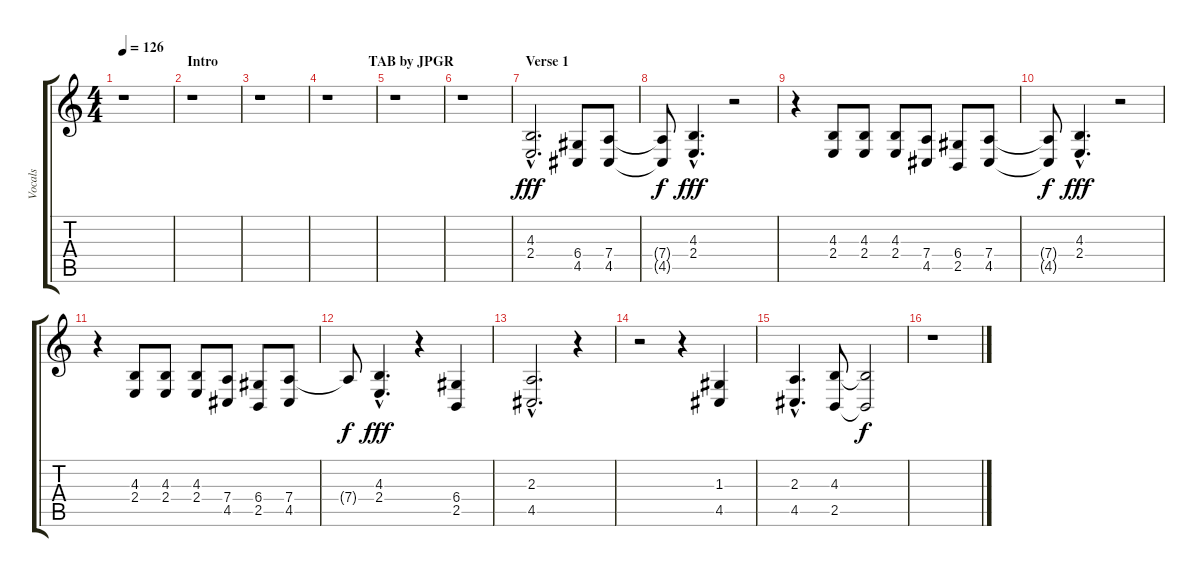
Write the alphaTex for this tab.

\track ("Vocals" "Vocals") {instrument tenorsax}
\staff {score tabs}
\tuning (E4 B3 G3 D3 A2 E2) {hide}
\ts (4 4)
\tempo 126
\clef g2
\ks c
r.1{dy fff instrument tenorsax} |
\section ("" "Intro                                           TAB by JPGR")
r.1 |
r.1 |
r.1 |
r.1 |
r.1 |
\section ("" "Verse 1")
(4.3{hac} 2.4{hac}).2{d} (6.4 4.5).8 (7.4 4.5).8 |
(7.4{t} 4.5{t}).8{dy f} (4.3{hac} 2.4{hac}).4{d dy fff} r.2 |
r.4 (4.3 2.4).8 (4.3 2.4).8 (4.3 2.4).8 (7.4 4.5).8 (6.4 2.5).8 (7.4 4.5).8 |
(7.4{t} 4.5{t}).8{dy f} (4.3{hac} 2.4{hac}).4{d dy fff} r.2 |
r.4 (4.3 2.4).8 (4.3 2.4).8 (4.3 2.4).8 (7.4 4.5).8 (6.4 2.5).8 (7.4 4.5).8 |
7.4{t}.8{dy f} (4.3{hac} 2.4{hac}).4{d dy fff} r.4 (6.4 2.5).4 |
(2.3{hac} 4.5{hac}).2{d} r.4 |
r.2 r.4 (1.3 4.5).4 |
(2.3{hac} 4.5{hac}).4{d} (4.3 2.5).8 (4.3{t} 2.5{t}).2{dy f} |
r.1
